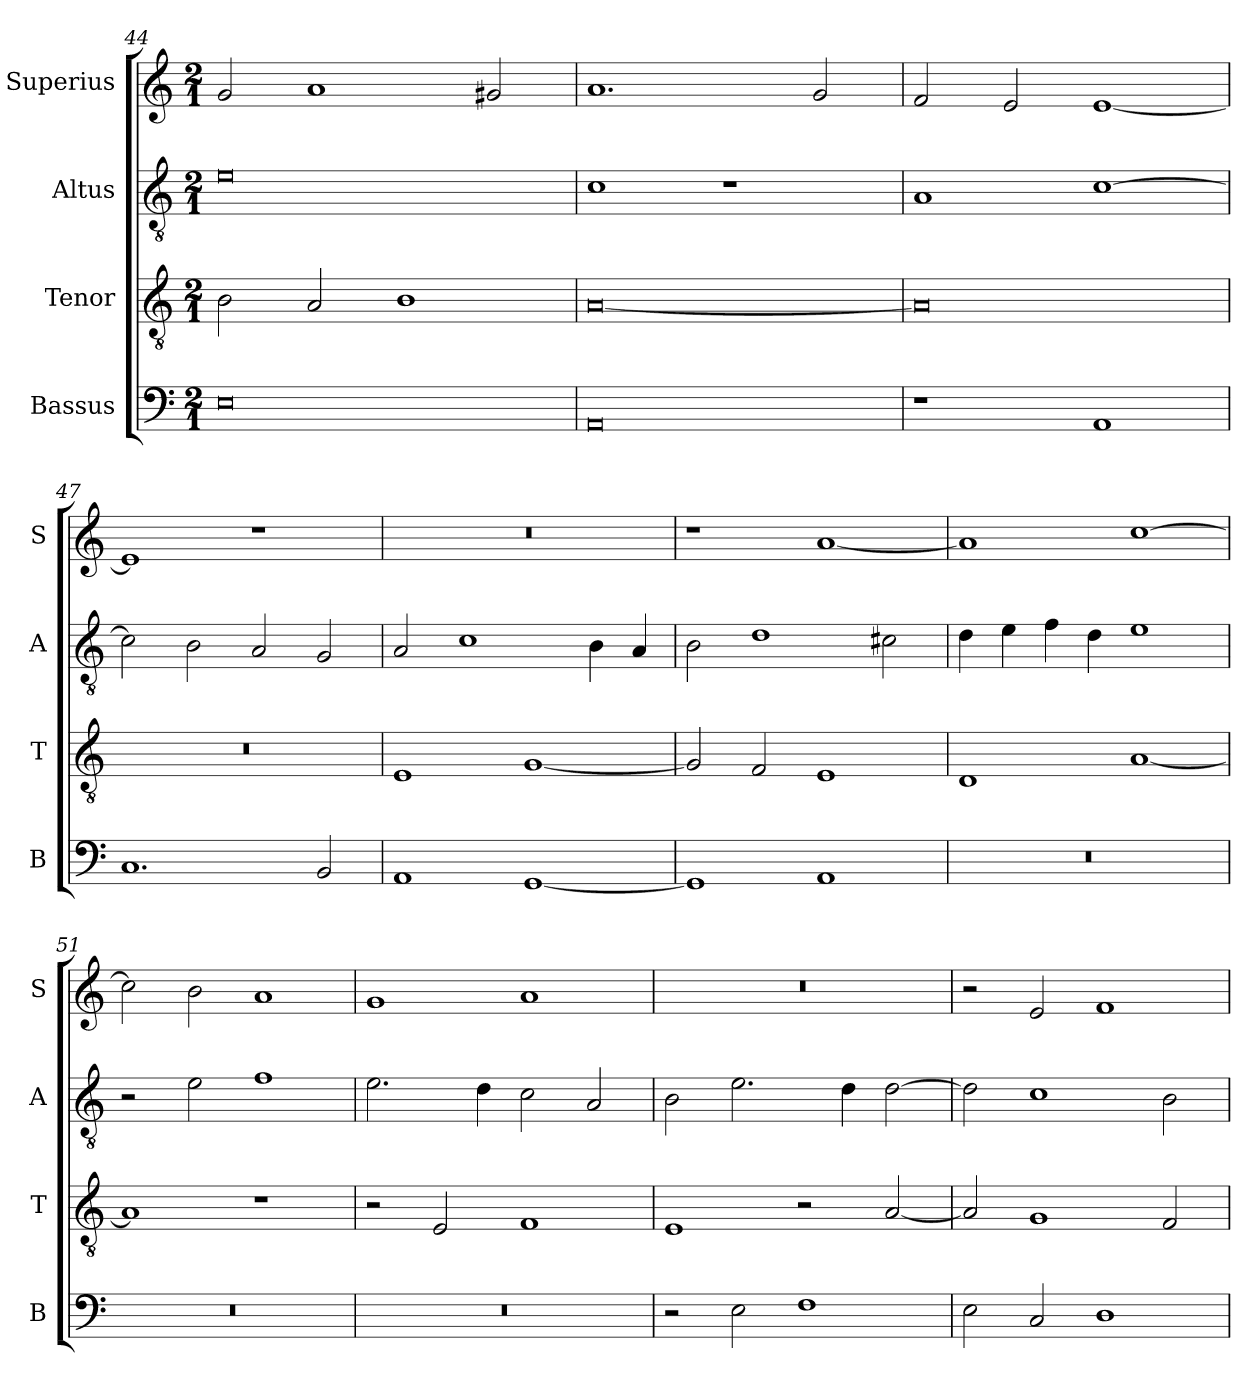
**kern	**kern	**kern	**kern
*part4	*part3	*part2	*part1
*staff4	*staff3	*staff2	*staff1
*I"Bassus	*I"Tenor	*I"Altus	*I"Superius
*I'B	*I'T	*I'A	*I'S
*clefF4	*clefGv2	*clefGv2	*clefG2
*k[]	*k[]	*k[]	*k[]
*C:	*C:	*C:	*C:
*M2/1	*M2/1	*M2/1	*M2/1
=44	=44	=44	=44
0E	2B	0e	2g
.	2A	.	1a
.	1B	.	.
.	.	.	2g#X
=45	=45	=45	=45
0AA	[0A	1c	1.a
.	.	1r	.
.	.	.	2g
=46	=46	=46	=46
1r	0A]	1A	2f
.	.	.	2e
1AA	.	[1c	[1e
=47	=47	=47	=47
1.C	0r	2c]	1e]
.	.	2B	.
.	.	2A	1r
2BB	.	2G	.
=48	=48	=48	=48
1AA	1E	2A	0r
.	.	1c	.
[1GG	[1G	.	.
.	.	4B	.
.	.	4A	.
=49	=49	=49	=49
1GG]	2G]	2B	1r
.	2F	1d	.
1AA	1E	.	[1a
.	.	2c#X	.
=50	=50	=50	=50
0r	1D	4d	1a]
.	.	4e	.
.	.	4f	.
.	.	4d	.
.	[1A	1e	[1cc
=51	=51	=51	=51
0r	1A]	2r	2cc]
.	.	2e	2b
.	1r	1f	1a
=52	=52	=52	=52
0r	2r	2.e	1g
.	2E	.	.
.	.	4d	.
.	1F	2c	1a
.	.	2A	.
=53	=53	=53	=53
2r	1E	2B	0r
2E	.	2.e	.
1F	2r	.	.
.	.	4d	.
.	[2A	[2d	.
=54	=54	=54	=54
2E	2A]	2d]	2r
2C	1G	1c	2e
1D	.	.	1f
.	2F	2B	.
=	=	=	=
*-	*-	*-	*-
